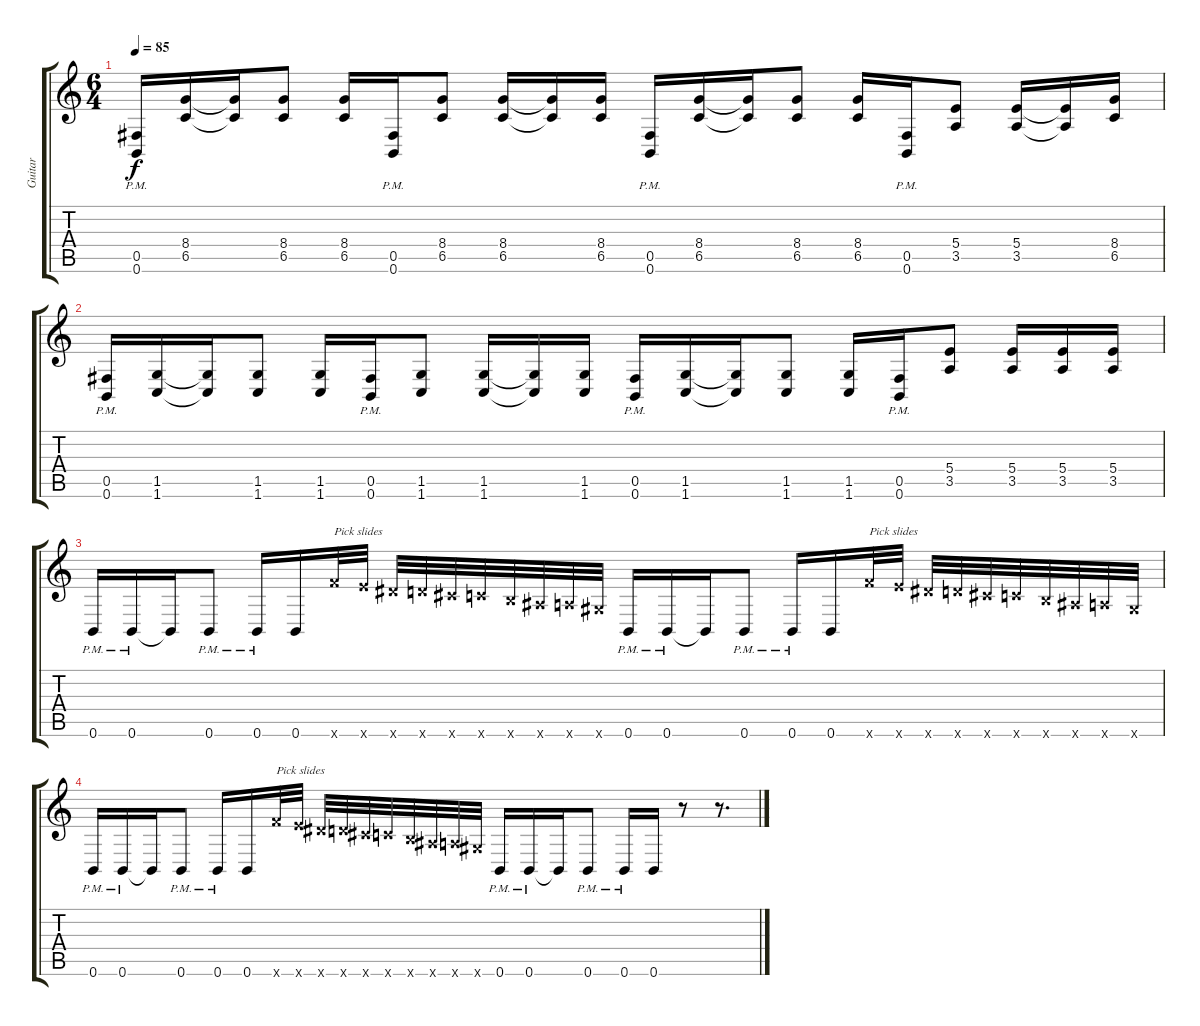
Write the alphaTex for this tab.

\track ("Guitar" "Guitar") {instrument overdrivenguitar}
\staff {score tabs}
\tuning (Db4 Ab3 E3 B2 Gb2 B1) {hide}
\ts (6 4)
\section ("" "")
\tempo 85
\clef g2
\ks c
(0.5{pm} 0.6{pm}).16{dy f} (8.4 6.5).16 (8.4{t} 6.5{t}).16 (8.4 6.5).8 (8.4 6.5).16 (0.5{pm} 0.6{pm}).16 (8.4 6.5).8 (8.4 6.5).16 (8.4{t} 6.5{t}).16 (8.4 6.5).16 (0.5{pm} 0.6{pm}).16 (8.4 6.5).16 (8.4{t} 6.5{t}).16 (8.4 6.5).8 (8.4 6.5).16 (0.5{pm} 0.6{pm}).16 (5.4 3.5).8 (5.4 3.5).16 (5.4{t} 3.5{t}).16 (8.4 6.5).16 |
(0.5{pm} 0.6{pm}).16 (1.5 1.6).16 (1.5{t} 1.6{t}).16 (1.5 1.6).8 (1.5 1.6).16 (0.5{pm} 0.6{pm}).16 (1.5 1.6).8 (1.5 1.6).16 (1.5{t} 1.6{t}).16 (1.5 1.6).16 (0.5{pm} 0.6{pm}).16 (1.5 1.6).16 (1.5{t} 1.6{t}).16 (1.5 1.6).8 (1.5 1.6).16 (0.5{pm} 0.6{pm}).16 (5.4 3.5).8 (5.4 3.5).16 (5.4 3.5).16 (5.4 3.5).16 |
0.6{pm}.16 0.6{pm}.16 0.6{t}.16 0.6{pm}.8 0.6{pm}.16 0.6.16 18.6{x}.32{txt "Pick slides"} 17.6{x}.32 16.6{x}.32 15.6{x}.32 14.6{x}.32 13.6{x}.32 12.6{x}.32 11.6{x}.32 10.6{x}.32 9.6{x}.32 0.6{pm}.16 0.6{pm}.16 0.6{t}.16 0.6{pm}.8 0.6{pm}.16 0.6.16 18.6{x}.32{txt "Pick slides"} 17.6{x}.32 16.6{x}.32 15.6{x}.32 14.6{x}.32 13.6{x}.32 12.6{x}.32 11.6{x}.32 10.6{x}.32 9.6{x}.32 |
0.6{pm}.16 0.6{pm}.16 0.6{t}.16 0.6{pm}.8 0.6{pm}.16 0.6.16 18.6{x}.32{txt "Pick slides"} 17.6{x}.32 16.6{x}.32 15.6{x}.32 14.6{x}.32 13.6{x}.32 12.6{x}.32 11.6{x}.32 10.6{x}.32 9.6{x}.32 0.6{pm}.16 0.6{pm}.16 0.6{t}.16 0.6{pm}.8 0.6{pm}.16 0.6.16 r.8 r.8{d}
